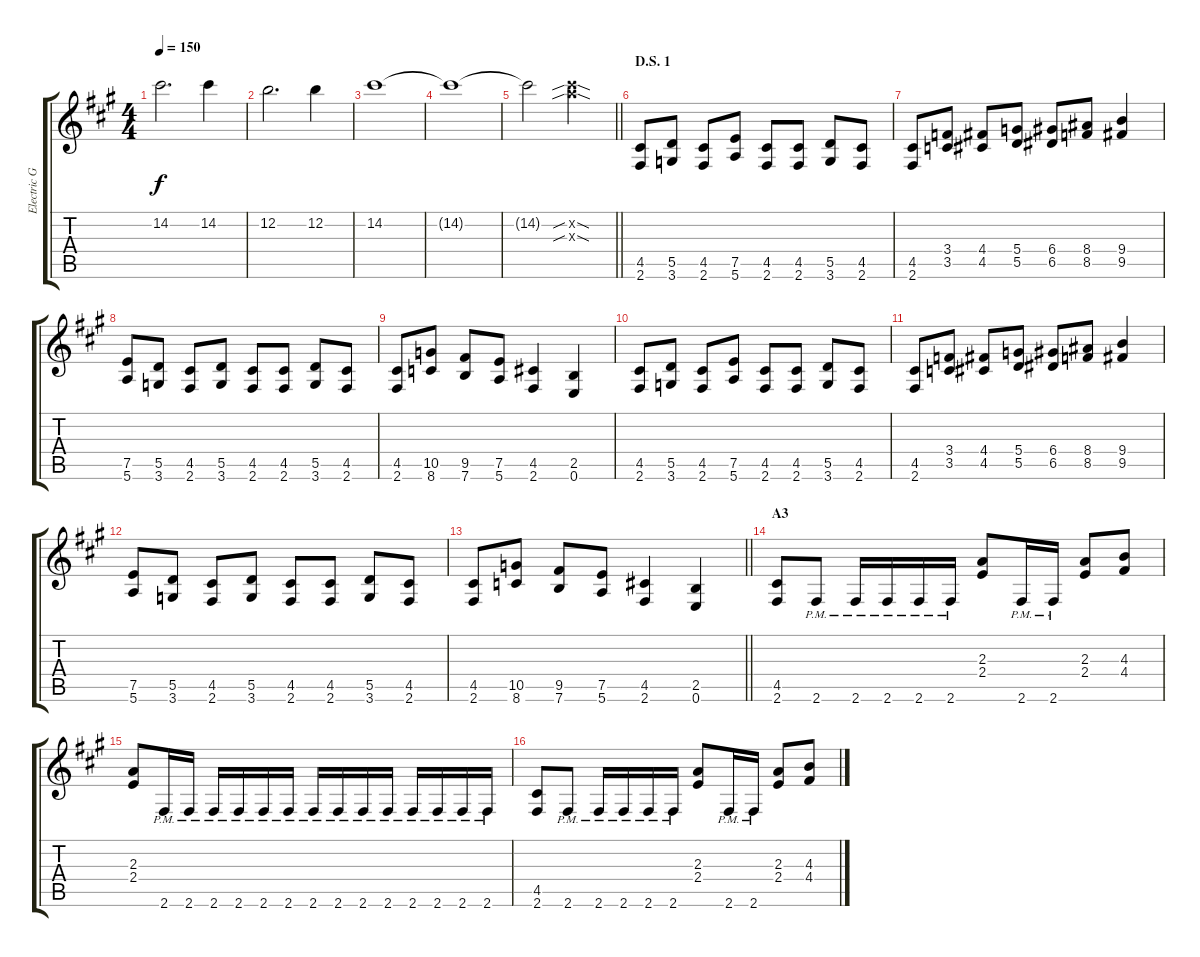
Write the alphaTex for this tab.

\track ("Electric Guitar II" "Electric G") {instrument overdrivenguitar}
\staff {score tabs}
\tuning (E4 B3 G3 D3 A2 E2) {hide}
\ts (4 4)
\tempo 150
\clef g2
\ks a
14.2.2{d dy f} 14.2.4 |
12.2.2{d} 12.2.4 |
14.2.1 |
14.2{t}.1 |
\barLineRight lightlight
14.2{t}.2 (14.2{sib sod x} 14.3{sib sod x}).2 |
\section ("" "D.S. 1")
(4.5 2.6).8{volume 12} (5.5 3.6).8 (4.5 2.6).8 (7.5 5.6).8 (4.5 2.6).8 (4.5 2.6).8 (5.5 3.6).8 (4.5 2.6).8 |
(4.5 2.6).8 (3.4 3.5).8 (4.4 4.5).8 (5.4 5.5).8 (6.4 6.5).8 (8.4 8.5).8 (9.4 9.5).4 |
(7.5 5.6).8 (5.5 3.6).8 (4.5 2.6).8 (5.5 3.6).8 (4.5 2.6).8 (4.5 2.6).8 (5.5 3.6).8 (4.5 2.6).8 |
(4.5 2.6).8 (10.5 8.6).8 (9.5 7.6).8 (7.5 5.6).8 (4.5 2.6).4 (2.5 0.6).4 |
(4.5 2.6).8 (5.5 3.6).8 (4.5 2.6).8 (7.5 5.6).8 (4.5 2.6).8 (4.5 2.6).8 (5.5 3.6).8 (4.5 2.6).8 |
(4.5 2.6).8 (3.4 3.5).8 (4.4 4.5).8 (5.4 5.5).8 (6.4 6.5).8 (8.4 8.5).8 (9.4 9.5).4 |
(7.5 5.6).8 (5.5 3.6).8 (4.5 2.6).8 (5.5 3.6).8 (4.5 2.6).8 (4.5 2.6).8 (5.5 3.6).8 (4.5 2.6).8 |
\barLineRight lightlight
(4.5 2.6).8 (10.5 8.6).8 (9.5 7.6).8 (7.5 5.6).8 (4.5 2.6).4 (2.5 0.6).4 |
\section ("" "A3")
(4.5 2.6).8 2.6{pm}.8 2.6{pm}.16 2.6{pm}.16 2.6{pm}.16 2.6{pm}.16 (2.3 2.4).8 2.6{pm}.16 2.6{pm}.16 (2.3 2.4).8 (4.3 4.4).8 |
(2.3 2.4).8 2.6{pm}.16 2.6{pm}.16 2.6{pm}.16 2.6{pm}.16 2.6{pm}.16 2.6{pm}.16 2.6{pm}.16 2.6{pm}.16 2.6{pm}.16 2.6{pm}.16 2.6{pm}.16 2.6{pm}.16 2.6{pm}.16 2.6{pm}.16 |
(4.5 2.6).8 2.6{pm}.8 2.6{pm}.16 2.6{pm}.16 2.6{pm}.16 2.6{pm}.16 (2.3 2.4).8 2.6{pm}.16 2.6{pm}.16 (2.3 2.4).8 (4.3 4.4).8
